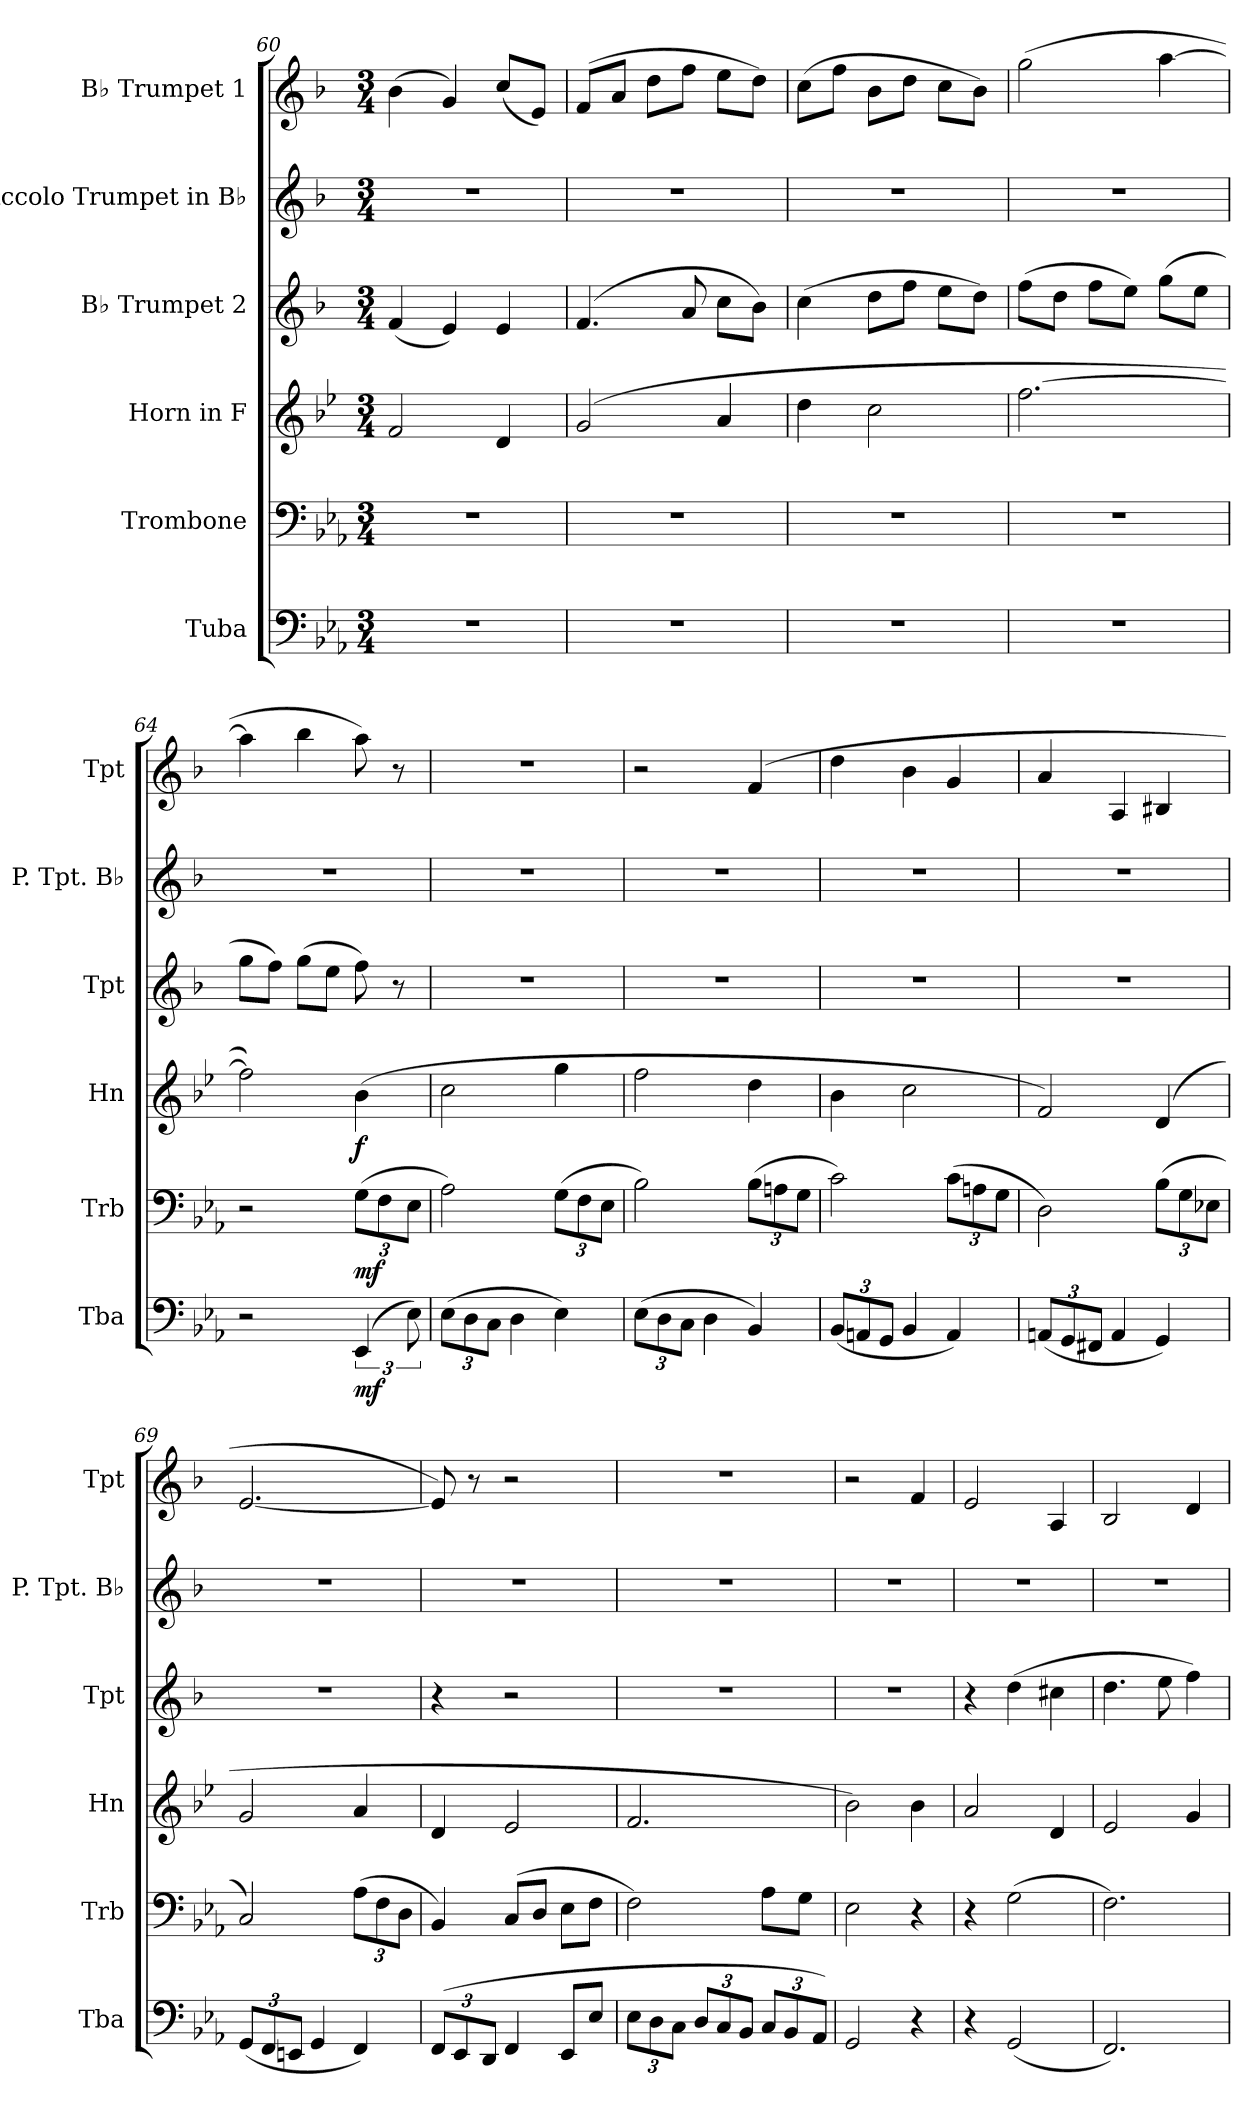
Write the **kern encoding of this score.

**kern	**dynam	**kern	**dynam	**kern	**dynam	**kern	**kern	**kern
*part6	*part6	*part5	*part5	*part4	*part4	*part3	*part2	*part1
*staff6	*staff6	*staff5	*staff5	*staff4	*staff4	*staff3	*staff2	*staff1
*I"Tuba	*	*I"Trombone	*	*I"Horn in F	*	*I"B♭ Trumpet 2	*I"Piccolo Trumpet in B♭	*I"B♭ Trumpet 1
*I'Tba	*	*I'Trb	*	*I'Hn	*	*I'Tpt	*I'P. Tpt. B♭	*I'Tpt
*clefF4	*	*clefF4	*	*clefG2	*	*clefG2	*clefG2	*clefG2
*	*	*	*	*ITrd4c7	*	*ITrd1c2	*ITrd-6c-10	*ITrd1c2
*k[b-e-a-]	*	*k[b-e-a-]	*	*k[b-e-a-]	*	*k[b-e-a-]	*k[b-e-a-]	*k[b-e-a-]
*M3/4	*	*M3/4	*	*M3/4	*	*M3/4	*M3/4	*M3/4
=60	=60	=60	=60	=60	=60	=60	=60	=60
2.r	.	2.r	.	2B-/	.	(4e-/	2.r	(4a-\
.	.	.	.	.	.	4d/)	.	4f/)
.	.	.	.	4G/	.	4d/	.	(8b-/L
.	.	.	.	.	.	.	.	8d/J)
=61	=61	=61	=61	=61	=61	=61	=61	=61
2.r	.	2.r	.	(2c/	.	(4.e-/	2.r	(8e-/L
.	.	.	.	.	.	.	.	8g/J
.	.	.	.	.	.	.	.	8cc\L
.	.	.	.	.	.	8g/	.	8ee-\J
.	.	.	.	4d/	.	8b-\L	.	8dd\L
.	.	.	.	.	.	8a-\J)	.	8cc\J)
=62	=62	=62	=62	=62	=62	=62	=62	=62
2.r	.	2.r	.	4g\	.	(4b-\	2.r	(8b-\L
.	.	.	.	.	.	.	.	8ee-\J
.	.	.	.	2f\	.	8cc\L	.	8a-\L
.	.	.	.	.	.	8ee-\J	.	8cc\J
.	.	.	.	.	.	8dd\L	.	8b-\L
.	.	.	.	.	.	8cc\J)	.	8a-\J)
!!LO:PB:g=z
=63	=63	=63	=63	=63	=63	=63	=63	=63
2.r	.	2.r	.	[2.b-\	.	(8ee-\L	2.r	(2ff\
.	.	.	.	.	.	8cc\J	.	.
.	.	.	.	.	.	8ee-\L	.	.
.	.	.	.	.	.	8dd\J)	.	.
.	.	.	.	.	.	(8ff\L	.	[4gg\
.	.	.	.	.	.	8dd\J	.	.
=64	=64	=64	=64	=64	=64	=64	=64	=64
2r	.	2r	.	2b-\])	.	8ff\L	2.r	4gg\]
.	.	.	.	.	.	8ee-\J)	.	.
.	.	.	.	.	.	(8ff\L	.	4aa-\
.	.	.	.	.	.	8dd\J	.	.
*	*	*Xbrackettup	*	*	*	*	*	*
!	!LO:DY:b	!	!LO:DY:b	!	!LO:DY:b	!	!	!
(6EE-/	mf	(12G\L	mf	(4e-\	f	8ee-\)	.	8gg\)
.	.	12F\	.	.	.	.	.	.
.	.	.	.	.	.	8r	.	8r
12E-\)	.	12E-\J	.	.	.	.	.	.
=65	=65	=65	=65	=65	=65	=65	=65	=65
*Xbrackettup	*	*	*	*	*	*	*	*
(12E-\L	.	2A-\)	.	2f\	.	2.r	2.r	2.r
12D\	.	.	.	.	.	.	.	.
12C\J	.	.	.	.	.	.	.	.
4D\	.	.	.	.	.	.	.	.
4E-\)	.	(12G\L	.	4cc\	.	.	.	.
.	.	12F\	.	.	.	.	.	.
.	.	12E-\J	.	.	.	.	.	.
=66	=66	=66	=66	=66	=66	=66	=66	=66
(12E-\L	.	2B-\)	.	2b-\	.	2.r	2.r	2r
12D\	.	.	.	.	.	.	.	.
12C\J	.	.	.	.	.	.	.	.
4D\	.	.	.	.	.	.	.	.
4BB-/)	.	(12B-\L	.	4g\	.	.	.	(4e-/
.	.	12An\	.	.	.	.	.	.
.	.	12G\J	.	.	.	.	.	.
=67	=67	=67	=67	=67	=67	=67	=67	=67
(12BB-/L	.	2c\)	.	4e-\	.	2.r	2.r	4cc\
12AAn/	.	.	.	.	.	.	.	.
12GG/J	.	.	.	.	.	.	.	.
4BB-/	.	.	.	2f\	.	.	.	4a-\
4AA/)	.	(12c\L	.	.	.	.	.	4f/
.	.	12An\	.	.	.	.	.	.
.	.	12G\J	.	.	.	.	.	.
!!LO:LB:g=z
=68	=68	=68	=68	=68	=68	=68	=68	=68
(12AAn/L	.	2D\)	.	2B-/)	.	2.r	2.r	4g/
12GG/	.	.	.	.	.	.	.	.
12FF#X/J	.	.	.	.	.	.	.	.
4AA/	.	.	.	.	.	.	.	4G/
4GG/)	.	(12B-\L	.	(4G/	.	.	.	4A#X/
.	.	12G\	.	.	.	.	.	.
.	.	12E-X\J	.	.	.	.	.	.
=69	=69	=69	=69	=69	=69	=69	=69	=69
(12GG/L	.	2C/)	.	2c/	.	2.r	2.r	[2.d/
12FF/	.	.	.	.	.	.	.	.
12EEn/J	.	.	.	.	.	.	.	.
4GG/	.	.	.	.	.	.	.	.
4FF/)	.	(12A-\L	.	4d/	.	.	.	.
.	.	12F\	.	.	.	.	.	.
.	.	12D\J	.	.	.	.	.	.
=70	=70	=70	=70	=70	=70	=70	=70	=70
(12FF/L	.	4BB-/)	.	4G/	.	4r	2.r	8d/])
12EE-/	.	.	.	.	.	.	.	.
.	.	.	.	.	.	.	.	8r
12DD/J	.	.	.	.	.	.	.	.
4FF/	.	(8C/L	.	2A-/	.	2r	.	2r
.	.	8D/J	.	.	.	.	.	.
8EE-/L	.	8E-\L	.	.	.	.	.	.
8E-/J	.	8F\J	.	.	.	.	.	.
=71	=71	=71	=71	=71	=71	=71	=71	=71
12E-\L	.	2F\)	.	2.B-/	.	2.r	2.r	2.r
12D\	.	.	.	.	.	.	.	.
12C\J	.	.	.	.	.	.	.	.
12D/L	.	.	.	.	.	.	.	.
12C/	.	.	.	.	.	.	.	.
12BB-/J	.	.	.	.	.	.	.	.
12C/L	.	8A-\L	.	.	.	.	.	.
12BB-/	.	.	.	.	.	.	.	.
.	.	8G\J	.	.	.	.	.	.
12AA-/J)	.	.	.	.	.	.	.	.
=72	=72	=72	=72	=72	=72	=72	=72	=72
2GG/	.	2E-\	.	2e-\)	.	2.r	2.r	2r
4r	.	4r	.	4e-\	.	.	.	4e-/
!!LO:PB:g=z
=73	=73	=73	=73	=73	=73	=73	=73	=73
4r	.	4r	.	2d/	.	4r	2.r	2d/
(2GG/	.	(2G\	.	.	.	(4cc\	.	.
.	.	.	.	4G/	.	4bn\	.	4G/
=74	=74	=74	=74	=74	=74	=74	=74	=74
2.FF/)	.	2.F\)	.	2A-/	.	4.cc\	2.r	2A-/
.	.	.	.	.	.	8dd\	.	.
.	.	.	.	4c/	.	4ee-\)	.	4c/
=	=	=	=	=	=	=	=	=
*-	*-	*-	*-	*-	*-	*-	*-	*-
